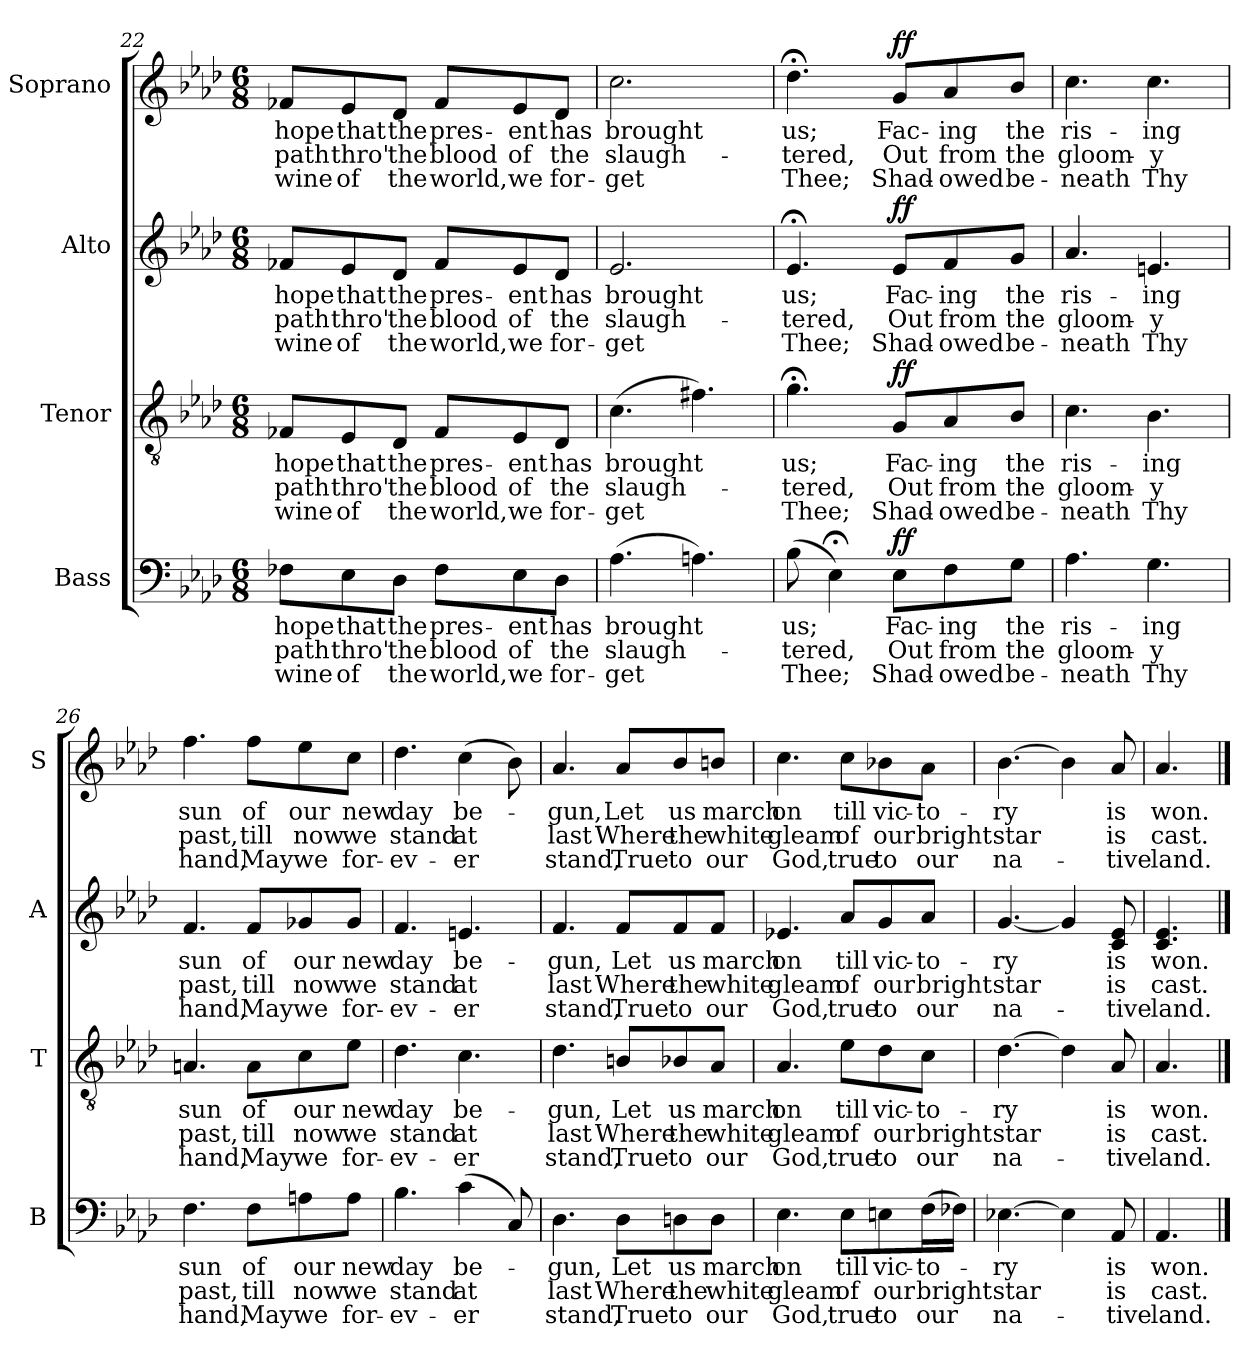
**kern	**text	**text	**text	**dynam	**kern	**text	**text	**text	**dynam	**kern	**text	**text	**text	**dynam	**kern	**text	**text	**text	**dynam
*part4	*part4	*part4	*part4	*part4	*part3	*part3	*part3	*part3	*part3	*part2	*part2	*part2	*part2	*part2	*part1	*part1	*part1	*part1	*part1
*staff4	*staff4	*staff4	*staff4	*staff4	*staff3	*staff3	*staff3	*staff3	*staff3	*staff2	*staff2	*staff2	*staff2	*staff2	*staff1	*staff1	*staff1	*staff1	*staff1
*I"Bass	*	*	*	*	*I"Tenor	*	*	*	*	*I"Alto	*	*	*	*	*I"Soprano	*	*	*	*
*I'B	*	*	*	*	*I'T	*	*	*	*	*I'A	*	*	*	*	*I'S	*	*	*	*
*clefF4	*	*	*	*	*clefGv2	*	*	*	*	*clefG2	*	*	*	*	*clefG2	*	*	*	*
*k[b-e-a-d-]	*	*	*	*	*k[b-e-a-d-]	*	*	*	*	*k[b-e-a-d-]	*	*	*	*	*k[b-e-a-d-]	*	*	*	*
*A-:	*	*	*	*	*A-:	*	*	*	*	*A-:	*	*	*	*	*A-:	*	*	*	*
*M6/8	*	*	*	*	*M6/8	*	*	*	*	*M6/8	*	*	*	*	*M6/8	*	*	*	*
=22	=22	=22	=22	=22	=22	=22	=22	=22	=22	=22	=22	=22	=22	=22	=22	=22	=22	=22	=22
!	!LO:LY:b	!LO:LY:b	!LO:LY:b	!	!	!LO:LY:b	!LO:LY:b	!LO:LY:b	!	!	!LO:LY:b	!LO:LY:b	!LO:LY:b	!	!	!LO:LY:b	!LO:LY:b	!LO:LY:b	!
8F-X\L	hope	path	wine	.	8F-X/L	hope	path	wine	.	8f-X/L	hope	path	wine	.	8f-X/L	hope	path	wine	.
!	!LO:LY:b	!LO:LY:b	!LO:LY:b	!	!	!LO:LY:b	!LO:LY:b	!LO:LY:b	!	!	!LO:LY:b	!LO:LY:b	!LO:LY:b	!	!	!LO:LY:b	!LO:LY:b	!LO:LY:b	!
8E-\	that	thro'	of	.	8E-/	that	thro'	of	.	8e-/	that	thro'	of	.	8e-/	that	thro'	of	.
!	!LO:LY:b	!LO:LY:b	!LO:LY:b	!	!	!LO:LY:b	!LO:LY:b	!LO:LY:b	!	!	!LO:LY:b	!LO:LY:b	!LO:LY:b	!	!	!LO:LY:b	!LO:LY:b	!LO:LY:b	!
8D-\J	the	the	the	.	8D-/J	the	the	the	.	8d-/J	the	the	the	.	8d-/J	the	the	the	.
!	!LO:LY:b	!LO:LY:b	!LO:LY:b	!	!	!LO:LY:b	!LO:LY:b	!LO:LY:b	!	!	!LO:LY:b	!LO:LY:b	!LO:LY:b	!	!	!LO:LY:b	!LO:LY:b	!LO:LY:b	!
8F-\L	pres-	blood	world,	.	8F-/L	pres-	blood	world,	.	8f-/L	pres-	blood	world,	.	8f-/L	pres-	blood	world,	.
!	!LO:LY:b	!LO:LY:b	!LO:LY:b	!	!	!LO:LY:b	!LO:LY:b	!LO:LY:b	!	!	!LO:LY:b	!LO:LY:b	!LO:LY:b	!	!	!LO:LY:b	!LO:LY:b	!LO:LY:b	!
8E-\	-ent	of	we	.	8E-/	-ent	of	we	.	8e-/	-ent	of	we	.	8e-/	-ent	of	we	.
!	!LO:LY:b	!LO:LY:b	!LO:LY:b	!	!	!LO:LY:b	!LO:LY:b	!LO:LY:b	!	!	!LO:LY:b	!LO:LY:b	!LO:LY:b	!	!	!LO:LY:b	!LO:LY:b	!LO:LY:b	!
8D-\J	has	the	for-	.	8D-/J	has	the	for-	.	8d-/J	has	the	for-	.	8d-/J	has	the	for-	.
=23	=23	=23	=23	=23	=23	=23	=23	=23	=23	=23	=23	=23	=23	=23	=23	=23	=23	=23	=23
!	!LO:LY:b	!LO:LY:b	!LO:LY:b	!	!	!LO:LY:b	!LO:LY:b	!LO:LY:b	!	!	!LO:LY:b	!LO:LY:b	!LO:LY:b	!	!	!LO:LY:b	!LO:LY:b	!LO:LY:b	!
(>4.A-\	brought	slaugh-	-get	.	(>4.c\	brought	slaugh-	-get	.	2.e-/	brought	slaugh-	-get	.	2.cc\	brought	slaugh-	-get	.
4.An\)	.	.	.	.	4.f#X\)	.	.	.	.	.	.	.	.	.	.	.	.	.	.
!!LO:LB:g=z
=24	=24	=24	=24	=24	=24	=24	=24	=24	=24	=24	=24	=24	=24	=24	=24	=24	=24	=24	=24
!	!LO:LY:b	!LO:LY:b	!LO:LY:b	!	!	!LO:LY:b	!LO:LY:b	!LO:LY:b	!	!	!LO:LY:b	!LO:LY:b	!LO:LY:b	!	!	!LO:LY:b	!LO:LY:b	!LO:LY:b	!
(>8B-\	us;	-tered,	Thee;	.	4.g;<\	us;	-tered,	Thee;	.	4.e-;</	us;	-tered,	Thee;	.	4.dd-;<\	us;	-tered,	Thee;	.
4E-;<\)	.	.	.	.	.	.	.	.	.	.	.	.	.	.	.	.	.	.	.
!	!LO:LY:b	!LO:LY:b	!LO:LY:b	!LO:DY:a	!	!LO:LY:b	!LO:LY:b	!LO:LY:b	!LO:DY:a	!	!LO:LY:b	!LO:LY:b	!LO:LY:b	!LO:DY:a	!	!LO:LY:b	!LO:LY:b	!LO:LY:b	!LO:DY:a
8E-\L	Fac-	Out	Shad-	ff	8G/L	Fac-	Out	Shad-	ff	8e-/L	Fac-	Out	Shad-	ff	8g/L	Fac-	Out	Shad-	ff
!	!LO:LY:b	!LO:LY:b	!LO:LY:b	!	!	!LO:LY:b	!LO:LY:b	!LO:LY:b	!	!	!LO:LY:b	!LO:LY:b	!LO:LY:b	!	!	!LO:LY:b	!LO:LY:b	!LO:LY:b	!
8F\	-ing	from	-owed	.	8A-/	-ing	from	-owed	.	8f/	-ing	from	-owed	.	8a-/	-ing	from	-owed	.
!	!LO:LY:b	!LO:LY:b	!LO:LY:b	!	!	!LO:LY:b	!LO:LY:b	!LO:LY:b	!	!	!LO:LY:b	!LO:LY:b	!LO:LY:b	!	!	!LO:LY:b	!LO:LY:b	!LO:LY:b	!
8G\J	the	the	be-	.	8B-/J	the	the	be-	.	8g/J	the	the	be-	.	8b-/J	the	the	be-	.
=25	=25	=25	=25	=25	=25	=25	=25	=25	=25	=25	=25	=25	=25	=25	=25	=25	=25	=25	=25
!	!LO:LY:b	!LO:LY:b	!LO:LY:b	!	!	!LO:LY:b	!LO:LY:b	!LO:LY:b	!	!	!LO:LY:b	!LO:LY:b	!LO:LY:b	!	!	!LO:LY:b	!LO:LY:b	!LO:LY:b	!
4.A-\	ris-	gloom-	-neath	.	4.c\	ris-	gloom-	-neath	.	4.a-/	ris-	gloom-	-neath	.	4.cc\	ris-	gloom-	-neath	.
!	!LO:LY:b	!LO:LY:b	!LO:LY:b	!	!	!LO:LY:b	!LO:LY:b	!LO:LY:b	!	!	!LO:LY:b	!LO:LY:b	!LO:LY:b	!	!	!LO:LY:b	!LO:LY:b	!LO:LY:b	!
4.G\	-ing	-y	Thy	.	4.B-\	-ing	-y	Thy	.	4.en/	-ing	-y	Thy	.	4.cc\	-ing	-y	Thy	.
=26	=26	=26	=26	=26	=26	=26	=26	=26	=26	=26	=26	=26	=26	=26	=26	=26	=26	=26	=26
!	!LO:LY:b	!LO:LY:b	!LO:LY:b	!	!	!LO:LY:b	!LO:LY:b	!LO:LY:b	!	!	!LO:LY:b	!LO:LY:b	!LO:LY:b	!	!	!LO:LY:b	!LO:LY:b	!LO:LY:b	!
4.F\	sun	past,	hand,	.	4.An/	sun	past,	hand,	.	4.f/	sun	past,	hand,	.	4.ff\	sun	past,	hand,	.
!	!LO:LY:b	!LO:LY:b	!LO:LY:b	!	!	!LO:LY:b	!LO:LY:b	!LO:LY:b	!	!	!LO:LY:b	!LO:LY:b	!LO:LY:b	!	!	!LO:LY:b	!LO:LY:b	!LO:LY:b	!
8F\L	of	till	May	.	8A\L	of	till	May	.	8f/L	of	till	May	.	8ff\L	of	till	May	.
!	!LO:LY:b	!LO:LY:b	!LO:LY:b	!	!	!LO:LY:b	!LO:LY:b	!LO:LY:b	!	!	!LO:LY:b	!LO:LY:b	!LO:LY:b	!	!	!LO:LY:b	!LO:LY:b	!LO:LY:b	!
8An\	our	now	we	.	8c\	our	now	we	.	8g-X/	our	now	we	.	8ee-\	our	now	we	.
!	!LO:LY:b	!LO:LY:b	!LO:LY:b	!	!	!LO:LY:b	!LO:LY:b	!LO:LY:b	!	!	!LO:LY:b	!LO:LY:b	!LO:LY:b	!	!	!LO:LY:b	!LO:LY:b	!LO:LY:b	!
8A\J	new	we	for-	.	8e-\J	new	we	for-	.	8g-/J	new	we	for-	.	8cc\J	new	we	for-	.
=27	=27	=27	=27	=27	=27	=27	=27	=27	=27	=27	=27	=27	=27	=27	=27	=27	=27	=27	=27
!	!LO:LY:b	!LO:LY:b	!LO:LY:b	!	!	!LO:LY:b	!LO:LY:b	!LO:LY:b	!	!	!LO:LY:b	!LO:LY:b	!LO:LY:b	!	!	!LO:LY:b	!LO:LY:b	!LO:LY:b	!
4.B-\	day	stand	-ev-	.	4.d-\	day	stand	-ev-	.	4.f/	day	stand	-ev-	.	4.dd-\	day	stand	-ev-	.
!	!LO:LY:b	!LO:LY:b	!LO:LY:b	!	!	!LO:LY:b	!LO:LY:b	!LO:LY:b	!	!	!LO:LY:b	!LO:LY:b	!LO:LY:b	!	!	!LO:LY:b	!LO:LY:b	!LO:LY:b	!
(>4c\	be-	at	-er	.	4.c\	be-	at	-er	.	4.en/	be-	at	-er	.	(>4cc\	be-	at	-er	.
8C/)	.	.	.	.	.	.	.	.	.	.	.	.	.	.	8b-\)	.	.	.	.
=28	=28	=28	=28	=28	=28	=28	=28	=28	=28	=28	=28	=28	=28	=28	=28	=28	=28	=28	=28
!	!LO:LY:b	!LO:LY:b	!LO:LY:b	!	!	!LO:LY:b	!LO:LY:b	!LO:LY:b	!	!	!LO:LY:b	!LO:LY:b	!LO:LY:b	!	!	!LO:LY:b	!LO:LY:b	!LO:LY:b	!
4.D-\	-gun,	last	stand,	.	4.d-\	-gun,	last	stand,	.	4.f/	-gun,	last	stand,	.	4.a-/	-gun,	last	stand,	.
!	!LO:LY:b	!LO:LY:b	!LO:LY:b	!	!	!LO:LY:b	!LO:LY:b	!LO:LY:b	!	!	!LO:LY:b	!LO:LY:b	!LO:LY:b	!	!	!LO:LY:b	!LO:LY:b	!LO:LY:b	!
8D-\L	Let	Where	True	.	8Bn/L	Let	Where	True	.	8f/L	Let	Where	True	.	8a-/L	Let	Where	True	.
!	!LO:LY:b	!LO:LY:b	!LO:LY:b	!	!	!LO:LY:b	!LO:LY:b	!LO:LY:b	!	!	!LO:LY:b	!LO:LY:b	!LO:LY:b	!	!	!LO:LY:b	!LO:LY:b	!LO:LY:b	!
8Dn\	us	the	to	.	8B-X/	us	the	to	.	8f/	us	the	to	.	8b-/	us	the	to	.
!	!LO:LY:b	!LO:LY:b	!LO:LY:b	!	!	!LO:LY:b	!LO:LY:b	!LO:LY:b	!	!	!LO:LY:b	!LO:LY:b	!LO:LY:b	!	!	!LO:LY:b	!LO:LY:b	!LO:LY:b	!
8D\J	march	white	our	.	8A-/J	march	white	our	.	8f/J	march	white	our	.	8bn/J	march	white	our	.
=29	=29	=29	=29	=29	=29	=29	=29	=29	=29	=29	=29	=29	=29	=29	=29	=29	=29	=29	=29
!	!LO:LY:b	!LO:LY:b	!LO:LY:b	!	!	!LO:LY:b	!LO:LY:b	!LO:LY:b	!	!	!LO:LY:b	!LO:LY:b	!LO:LY:b	!	!	!LO:LY:b	!LO:LY:b	!LO:LY:b	!
4.E-\	on	gleam	God,	.	4.A-/	on	gleam	God,	.	4.e-X/	on	gleam	God,	.	4.cc\	on	gleam	God,	.
!	!LO:LY:b	!LO:LY:b	!LO:LY:b	!	!	!LO:LY:b	!LO:LY:b	!LO:LY:b	!	!	!LO:LY:b	!LO:LY:b	!LO:LY:b	!	!	!LO:LY:b	!LO:LY:b	!LO:LY:b	!
8E-\L	till	of	true	.	8e-\L	till	of	true	.	8a-/L	till	of	true	.	8cc\L	till	of	true	.
!	!LO:LY:b	!LO:LY:b	!LO:LY:b	!	!	!LO:LY:b	!LO:LY:b	!LO:LY:b	!	!	!LO:LY:b	!LO:LY:b	!LO:LY:b	!	!	!LO:LY:b	!LO:LY:b	!LO:LY:b	!
8En\	vic-	our	to	.	8d-\	vic-	our	to	.	8g/	vic-	our	to	.	8b-X\	vic-	our	to	.
!	!LO:LY:b	!LO:LY:b	!LO:LY:b	!	!	!LO:LY:b	!LO:LY:b	!LO:LY:b	!	!	!LO:LY:b	!LO:LY:b	!LO:LY:b	!	!	!LO:LY:b	!LO:LY:b	!LO:LY:b	!
(>16F\L	-to-	bright	our	.	8c\J	-to-	bright	our	.	8a-/J	-to-	bright	our	.	8a-\J	-to-	bright	our	.
16F-X\JJ)	.	.	.	.	.	.	.	.	.	.	.	.	.	.	.	.	.	.	.
=30	=30	=30	=30	=30	=30	=30	=30	=30	=30	=30	=30	=30	=30	=30	=30	=30	=30	=30	=30
!	!LO:LY:b	!LO:LY:b	!LO:LY:b	!	!	!LO:LY:b	!LO:LY:b	!LO:LY:b	!	!	!LO:LY:b	!LO:LY:b	!LO:LY:b	!	!	!LO:LY:b	!LO:LY:b	!LO:LY:b	!
[4.E-X\	-ry	star	na-	.	[4.d-\	-ry	star	na-	.	[4.g/	-ry	star	na-	.	[4.b-\	-ry	star	na-	.
4E-\]	.	.	.	.	4d-\]	.	.	.	.	4g/]	.	.	.	.	4b-\]	.	.	.	.
!	!LO:LY:b	!LO:LY:b	!LO:LY:b	!	!	!LO:LY:b	!LO:LY:b	!LO:LY:b	!	!	!LO:LY:b	!LO:LY:b	!LO:LY:b	!	!	!LO:LY:b	!LO:LY:b	!LO:LY:b	!
8AA-/	is	is	-tive	.	8A-/	is	is	-tive	.	8c/ 8e-/	is	is	-tive	.	8a-/	is	is	-tive	.
=31	=31	=31	=31	=31	=31	=31	=31	=31	=31	=31	=31	=31	=31	=31	=31	=31	=31	=31	=31
!	!LO:LY:b	!LO:LY:b	!LO:LY:b	!	!	!LO:LY:b	!LO:LY:b	!LO:LY:b	!	!	!LO:LY:b	!LO:LY:b	!LO:LY:b	!	!	!LO:LY:b	!LO:LY:b	!LO:LY:b	!
4.AA-/	won.	cast.	land.	.	4.A-/	won.	cast.	land.	.	4.c/ 4.e-/	won.	cast.	land.	.	4.a-/	won.	cast.	land.	.
==	==	==	==	==	==	==	==	==	==	==	==	==	==	==	==	==	==	==	==
*-	*-	*-	*-	*-	*-	*-	*-	*-	*-	*-	*-	*-	*-	*-	*-	*-	*-	*-	*-
